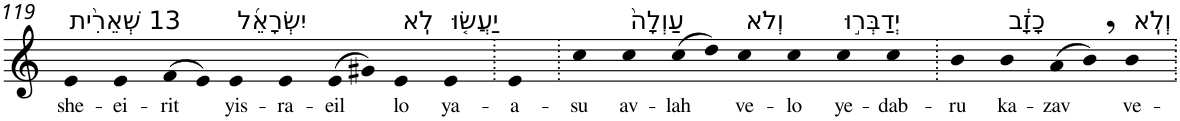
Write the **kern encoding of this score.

**kern	**text
*part1	*part1
*staff1	*staff1
*I"Piano	*
*I'Pno	*
!!LO:PB:g=z
*clefG2	*
*k[]	*
=119	=119
!LO:TX:a:t=13 שְׁאֵרִ֨ית	!
!	!LO:LY:b
4e	she-
!	!LO:LY:b
4e	-ei-
!	!LO:LY:b
(>8f	-rit
8e)	.
!LO:TX:a:t=יִשְׂרָאֵ֜ל	!
!	!LO:LY:b
4e	yis-
!	!LO:LY:b
4e	-ra-
!	!LO:LY:b
(>8e	-eil
8g#X)	.
!LO:TX:a:t=לֹֽא	!
!	!LO:LY:b
4e	lo
!LO:TX:a:t=יַעֲשׂ֤וּ	!
!	!LO:LY:b
4e	ya-
=120.	=120.
!	!LO:LY:b
4e	-a-
=121.	=121.
!	!LO:LY:b
4cc	-su
!LO:TX:a:t=עַוְלָה֙	!
!	!LO:LY:b
4cc	av-
!	!LO:LY:b
(>8cc	-lah
8dd)	.
!LO:TX:a:t=וְלֹא	!
!	!LO:LY:b
4cc	ve-
!	!LO:LY:b
4cc	-lo
!LO:TX:a:t=יְדַבְּר֣וּ	!
!	!LO:LY:b
4cc	ye-
!	!LO:LY:b
4cc	-dab-
=122.	=122.
!	!LO:LY:b
4b	-ru
!LO:TX:a:t=כָזָ֔ב	!
!	!LO:LY:b
4b	ka-
!	!LO:LY:b
(>8a	-zav
8b,)	.
!LO:TX:a:t=וְלֹֽא	!
!	!LO:LY:b
4b	ve-
=.	=.
*-	*-
